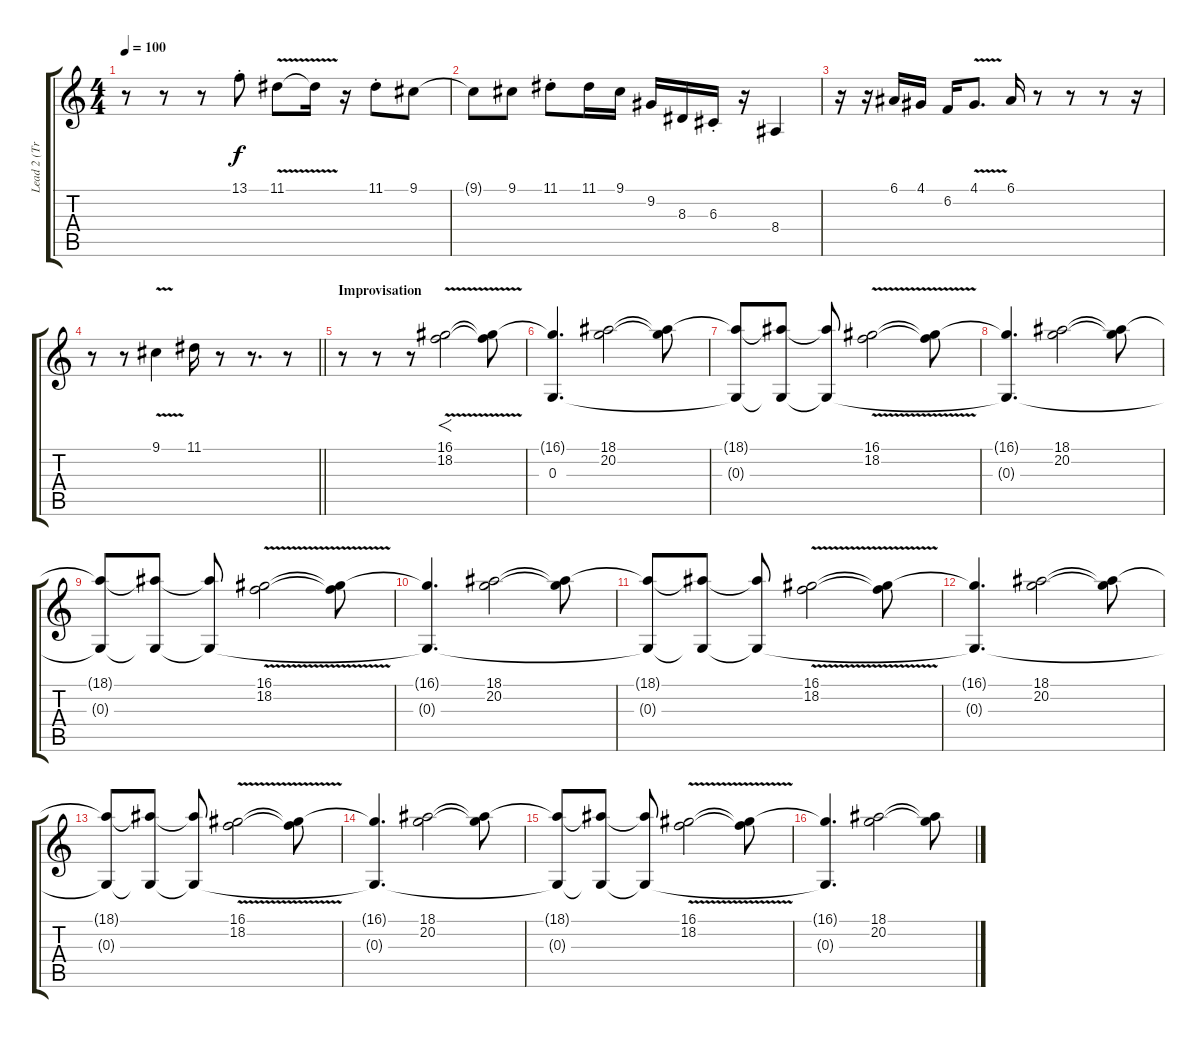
\track ("Lead 2 (Trumpet)" "Lead 2 (Tr") {instrument trumpet}
\staff {score tabs}
\tuning (E4 B3 G3 D3 A2 E2) {hide}
\ts (4 4)
\tempo 100
\clef g2
\ks c
r.8{dy f} r.8 r.8 13.1{st}.8 11.1{v}.8 11.1{t}.16 r.16 11.1{st}.8 9.1.8 |
9.1{t}.8 9.1.8 11.1{st}.8 11.1.16 9.1.16 9.2.16 8.3.16 6.3{st}.16 r.16 8.4.4 |
r.16 r.16 6.1.16 4.1.16 6.2.16 4.1{v}.8{d} 6.1.16 r.8 r.8 r.8 r.16 |
\barLineRight lightlight
r.8 r.8 9.1{v}.4 11.1.16 r.8 r.8{d} r.8 |
\section ("" "Improvisation")
r.8 r.8 r.8 (16.1{v} 18.2{v}).2{f} (16.1{t} 18.2{t}).8 |
(16.1{t} 0.3).4{d} (18.1 20.2).2 (18.1{t} 20.2{t}).8 |
(18.1{t} 0.3{t}).8 (18.1{t} 0.3{t}).8 (18.1{t} 0.3{t}).8 (16.1{v} 18.2{v}).2 (16.1{t} 18.2{t}).8 |
(16.1{t} 0.3{t}).4{d} (18.1 20.2).2 (18.1{t} 20.2{t}).8 |
(18.1{t} 0.3{t}).8 (18.1{t} 0.3{t}).8 (18.1{t} 0.3{t}).8 (16.1{v} 18.2{v}).2 (16.1{t} 18.2{t}).8 |
(16.1{t} 0.3{t}).4{d} (18.1 20.2).2 (18.1{t} 20.2{t}).8 |
(18.1{t} 0.3{t}).8 (18.1{t} 0.3{t}).8 (18.1{t} 0.3{t}).8 (16.1{v} 18.2{v}).2 (16.1{t} 18.2{t}).8 |
(16.1{t} 0.3{t}).4{d} (18.1 20.2).2 (18.1{t} 20.2{t}).8 |
(18.1{t} 0.3{t}).8 (18.1{t} 0.3{t}).8 (18.1{t} 0.3{t}).8 (16.1{v} 18.2{v}).2 (16.1{t} 18.2{t}).8 |
(16.1{t} 0.3{t}).4{d} (18.1 20.2).2 (18.1{t} 20.2{t}).8 |
(18.1{t} 0.3{t}).8 (18.1{t} 0.3{t}).8 (18.1{t} 0.3{t}).8 (16.1{v} 18.2{v}).2 (16.1{t} 18.2{t}).8 |
(16.1{t} 0.3{t}).4{d} (18.1 20.2).2 (18.1{t} 20.2{t}).8
